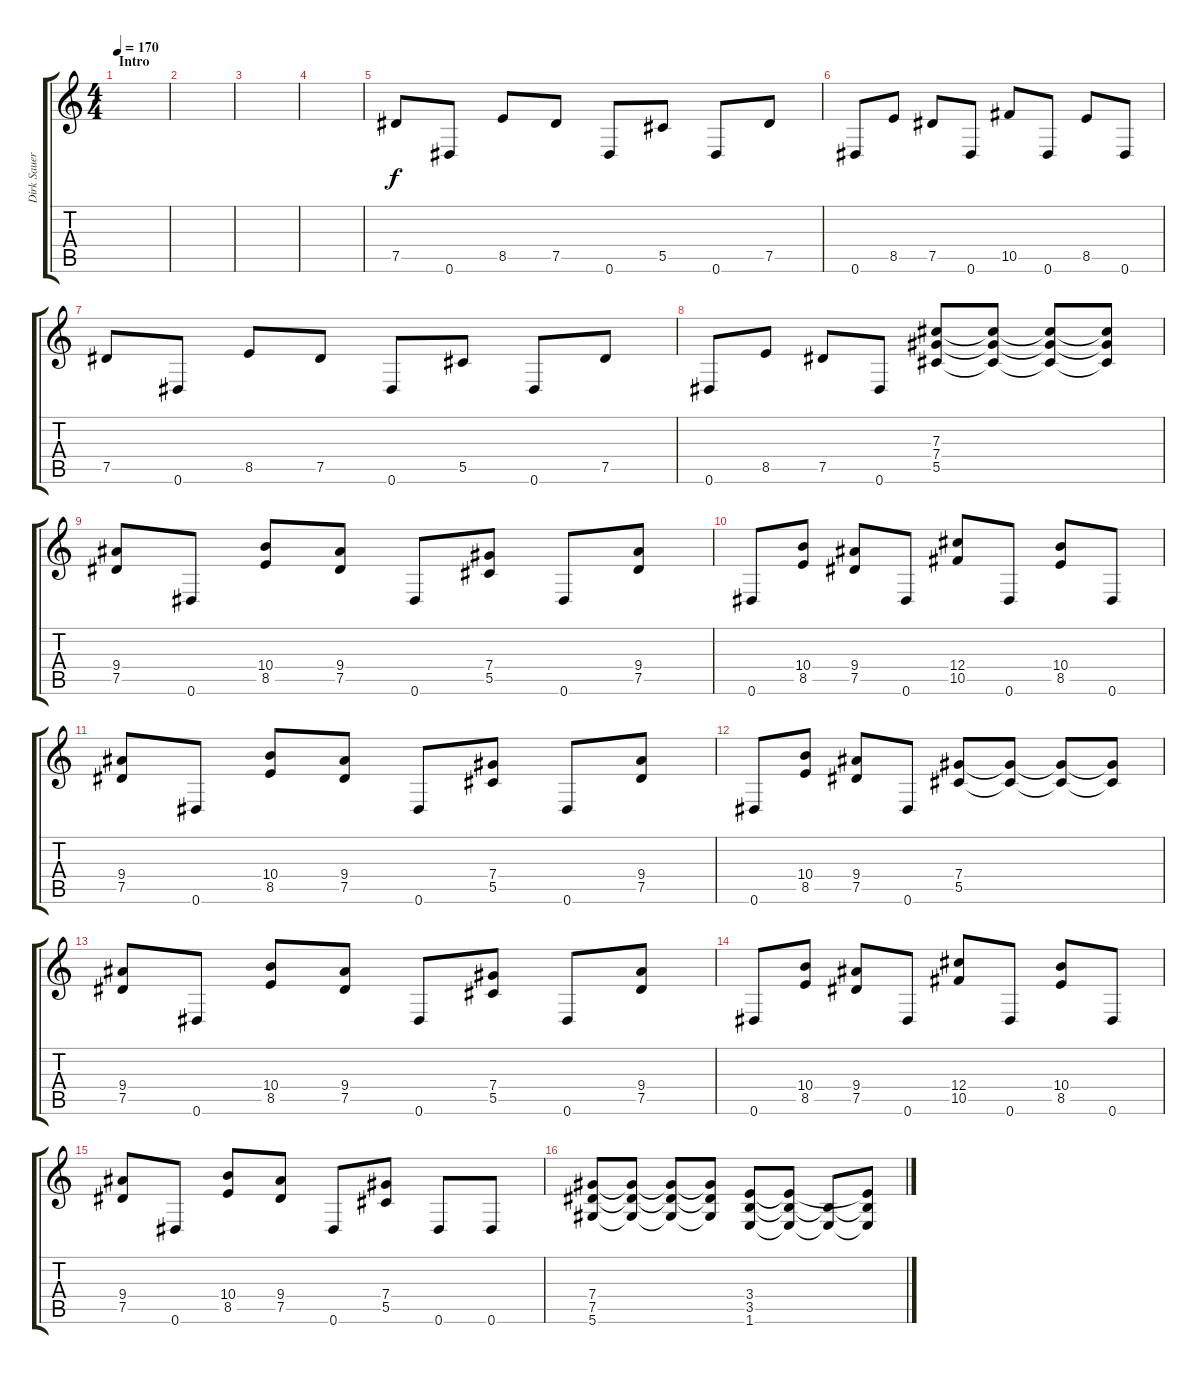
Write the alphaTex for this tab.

\track ("Dirk Sauer (?)" "Dirk Sauer") {instrument distortionguitar}
\staff {score tabs}
\tuning (Eb4 Bb3 Gb3 Db3 Ab2 Eb2) {hide}
\ts (4 4)
\section ("" "Intro")
\tempo 170
\clef g2
\ks c
|
|
|
|
7.5.8 0.6.8 8.5.8 7.5.8 0.6.8 5.5.8 0.6.8 7.5.8 |
0.6.8 8.5.8 7.5.8 0.6.8 10.5.8 0.6.8 8.5.8 0.6.8 |
7.5.8 0.6.8 8.5.8 7.5.8 0.6.8 5.5.8 0.6.8 7.5.8 |
0.6.8 8.5.8 7.5.8 0.6.8 (7.3 7.4 5.5).8 (7.3{t} 7.4{t} 5.5{t}).8 (7.3{t} 7.4{t} 5.5{t}).8 (7.3{t} 7.4{t} 5.5{t}).8 |
(9.4 7.5).8 0.6.8 (10.4 8.5).8 (9.4 7.5).8 0.6.8 (7.4 5.5).8 0.6.8 (9.4 7.5).8 |
0.6.8 (10.4 8.5).8 (9.4 7.5).8 0.6.8 (12.4 10.5).8 0.6.8 (10.4 8.5).8 0.6.8 |
(9.4 7.5).8 0.6.8 (10.4 8.5).8 (9.4 7.5).8 0.6.8 (7.4 5.5).8 0.6.8 (9.4 7.5).8 |
0.6.8 (10.4 8.5).8 (9.4 7.5).8 0.6.8 (7.4 5.5).8 (7.4{t} 5.5{t}).8 (7.4{t} 5.5{t}).8 (7.4{t} 5.5{t}).8 |
(9.4 7.5).8 0.6.8 (10.4 8.5).8 (9.4 7.5).8 0.6.8 (7.4 5.5).8 0.6.8 (9.4 7.5).8 |
0.6.8 (10.4 8.5).8 (9.4 7.5).8 0.6.8 (12.4 10.5).8 0.6.8 (10.4 8.5).8 0.6.8 |
(9.4 7.5).8 0.6.8 (10.4 8.5).8 (9.4 7.5).8 0.6.8 (7.4 5.5).8 0.6.8 0.6.8 |
(7.4 7.5 5.6).8 (7.4{t} 7.5{t} 5.6{t}).8 (7.4{t} 7.5{t} 5.6{t}).8 (7.4{t} 7.5{t} 5.6{t}).8 (3.4 3.5 1.6).8 (3.4{t} 3.5{t} 1.6{t}).8 (3.5{t} 1.6{t}).8 (3.4{t} 3.5{t} 1.6{t}).8
